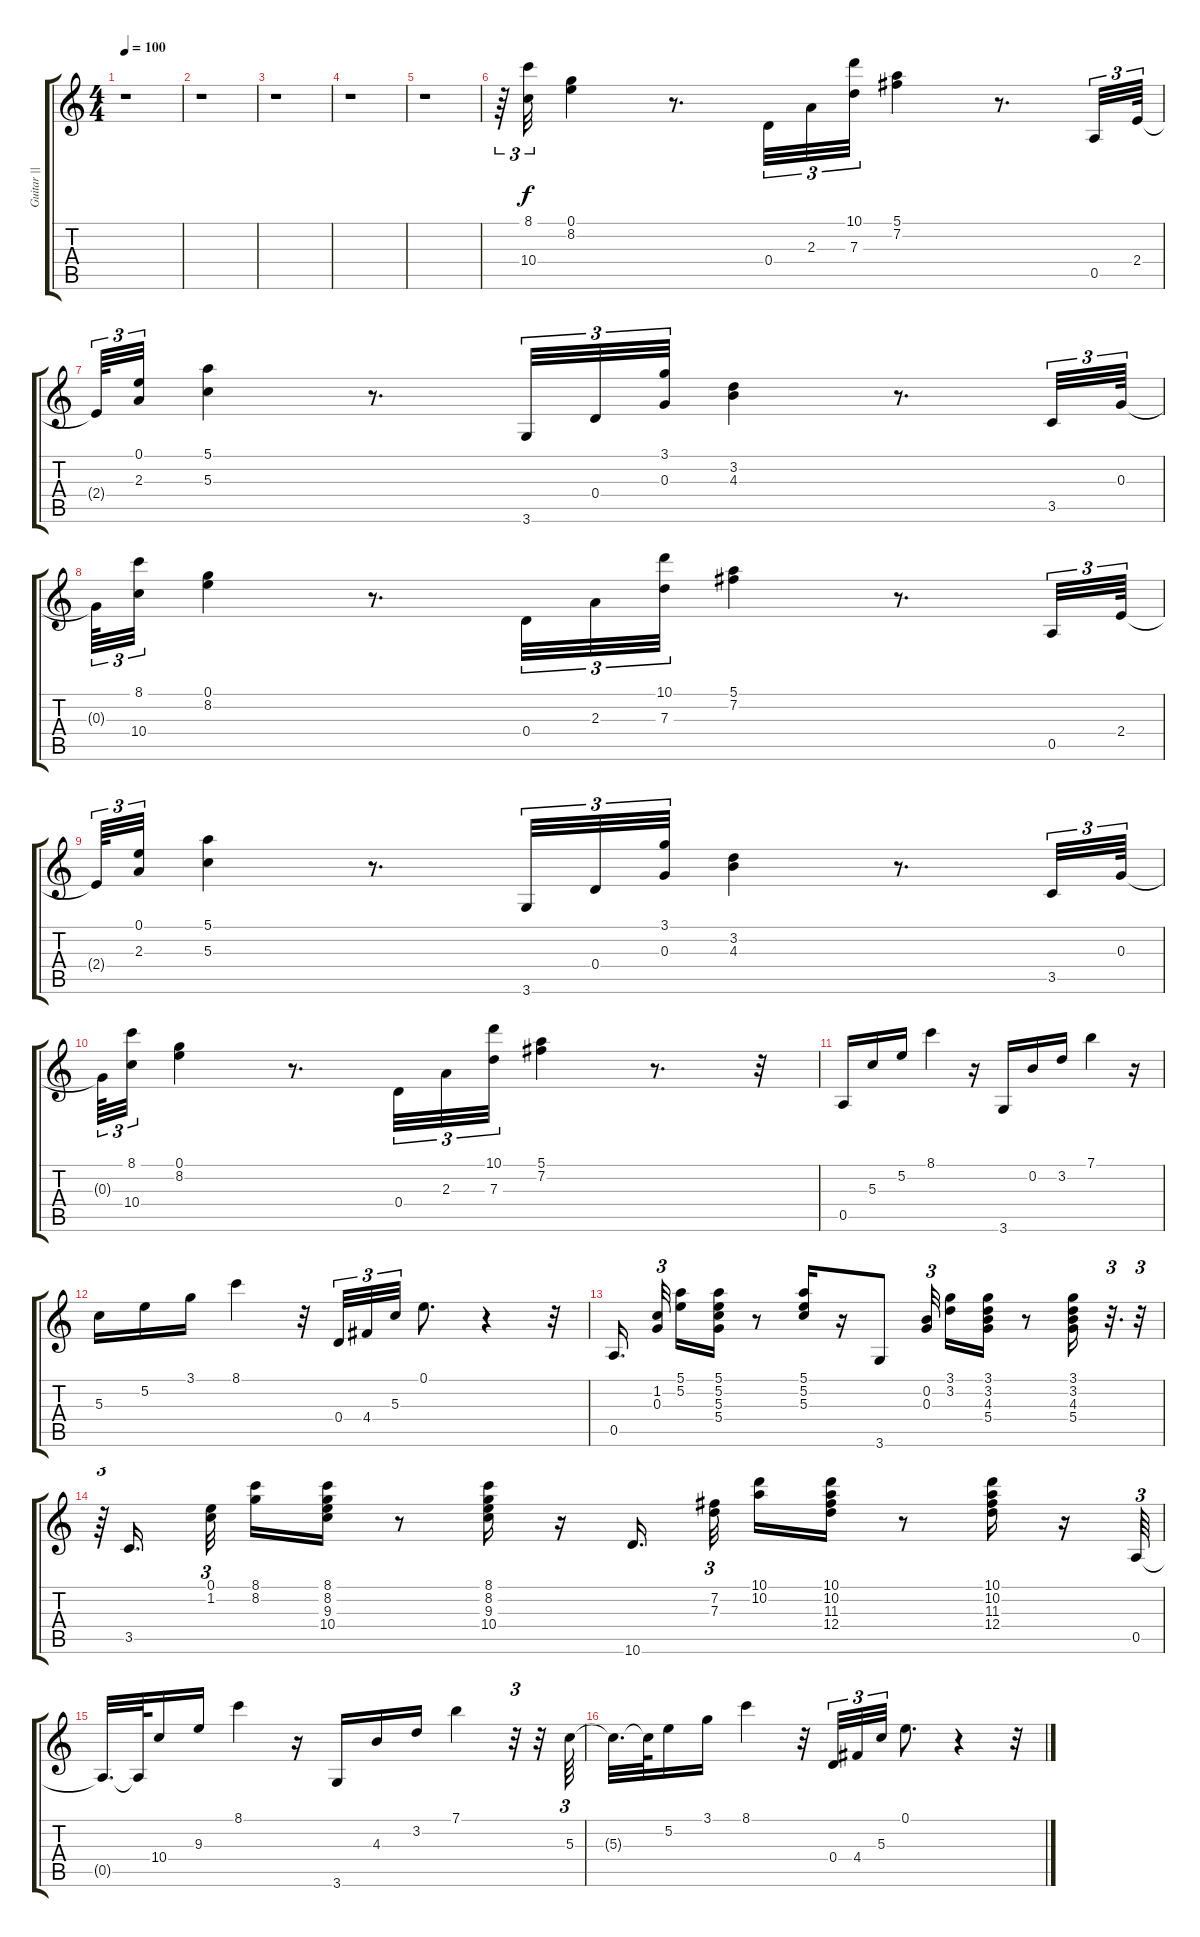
\track ("Guitar || " "Guitar || ") {instrument acousticguitarsteel}
\staff {score tabs}
\tuning (E4 B3 G3 D3 A2 E2) {hide}
\ts (4 4)
\tempo 100
\clef g2
\ks c
r.1{dy f} |
r.1 |
r.1 |
r.1 |
r.1 |
r.64{tu (3 2)} (8.1 10.4).32{tu (3 2)} (0.1 8.2).4 r.8{d} 0.4.32{tu (3 2)} 2.3.32{tu (3 2)} (10.1 7.3).32{tu (3 2)} (5.1 7.2).4 r.8{d} 0.5.32{tu (3 2)} 2.4.64{tu (3 2)} |
2.4{t}.64{tu (3 2)} (0.1 2.3).32{tu (3 2)} (5.1 5.3).4 r.8{d} 3.6.32{tu (3 2)} 0.4.32{tu (3 2)} (3.1 0.3).32{tu (3 2)} (3.2 4.3).4 r.8{d} 3.5.32{tu (3 2)} 0.3.64{tu (3 2)} |
0.3{t}.64{tu (3 2)} (8.1 10.4).32{tu (3 2)} (0.1 8.2).4 r.8{d} 0.4.32{tu (3 2)} 2.3.32{tu (3 2)} (10.1 7.3).32{tu (3 2)} (5.1 7.2).4 r.8{d} 0.5.32{tu (3 2)} 2.4.64{tu (3 2)} |
2.4{t}.64{tu (3 2)} (0.1 2.3).32{tu (3 2)} (5.1 5.3).4 r.8{d} 3.6.32{tu (3 2)} 0.4.32{tu (3 2)} (3.1 0.3).32{tu (3 2)} (3.2 4.3).4 r.8{d} 3.5.32{tu (3 2)} 0.3.64{tu (3 2)} |
0.3{t}.64{tu (3 2)} (8.1 10.4).32{tu (3 2)} (0.1 8.2).4 r.8{d} 0.4.32{tu (3 2)} 2.3.32{tu (3 2)} (10.1 7.3).32{tu (3 2)} (5.1 7.2).4 r.8{d} r.32 |
0.5.16 5.3.16 5.2.16 8.1.4 r.16 3.6.16 0.2.16 3.2.16 7.1.4 r.16 |
5.3.16 5.2.16 3.1.16 8.1.4 r.32 0.4.32{tu (3 2)} 4.4.32{tu (3 2)} 5.3.32{tu (3 2)} 0.1.8{d} r.4 r.32 |
0.5.16{d beam splitsecondary} (1.2 0.3).32{tu (3 2) beam splitsecondary} (5.1 5.2).16 (5.1 5.2 5.3 5.4).16 r.8 (5.1 5.2 5.3).16 r.16 3.6.8 (0.2 0.3).32{tu (3 2) beam splitsecondary} (3.1 3.2).16 (3.1 3.2 4.3 5.4).16 r.8 (3.1 3.2 4.3 5.4).16 r.32{d tu (3 2)} r.32{tu (3 2)} |
r.64{tu (3 2)} 3.5.16{d beam splitsecondary} (0.1 1.2).32{tu (3 2) beam splitsecondary} (8.1 8.2).16 (8.1 8.2 9.3 10.4).16 r.8 (8.1 8.2 9.3 10.4).16 r.16 10.6.16{d beam splitsecondary} (7.2 7.3).32{tu (3 2) beam splitsecondary} (10.1 10.2).16 (10.1 10.2 11.3 12.4).16 r.8 (10.1 10.2 11.3 12.4).16 r.16 0.5.64{tu (3 2)} |
0.5{t}.32{d} 0.5{t}.64 10.4.16 9.3.16 8.1.4 r.16 3.6.16 4.3.16 3.2.16 7.1.4 r.32{tu (3 2)} r.32 5.3.64{tu (3 2)} |
5.3{t}.32{d} 5.3{t}.64 5.2.16 3.1.16 8.1.4 r.32 0.4.32{tu (3 2)} 4.4.32{tu (3 2)} 5.3.32{tu (3 2)} 0.1.8{d} r.4 r.32
